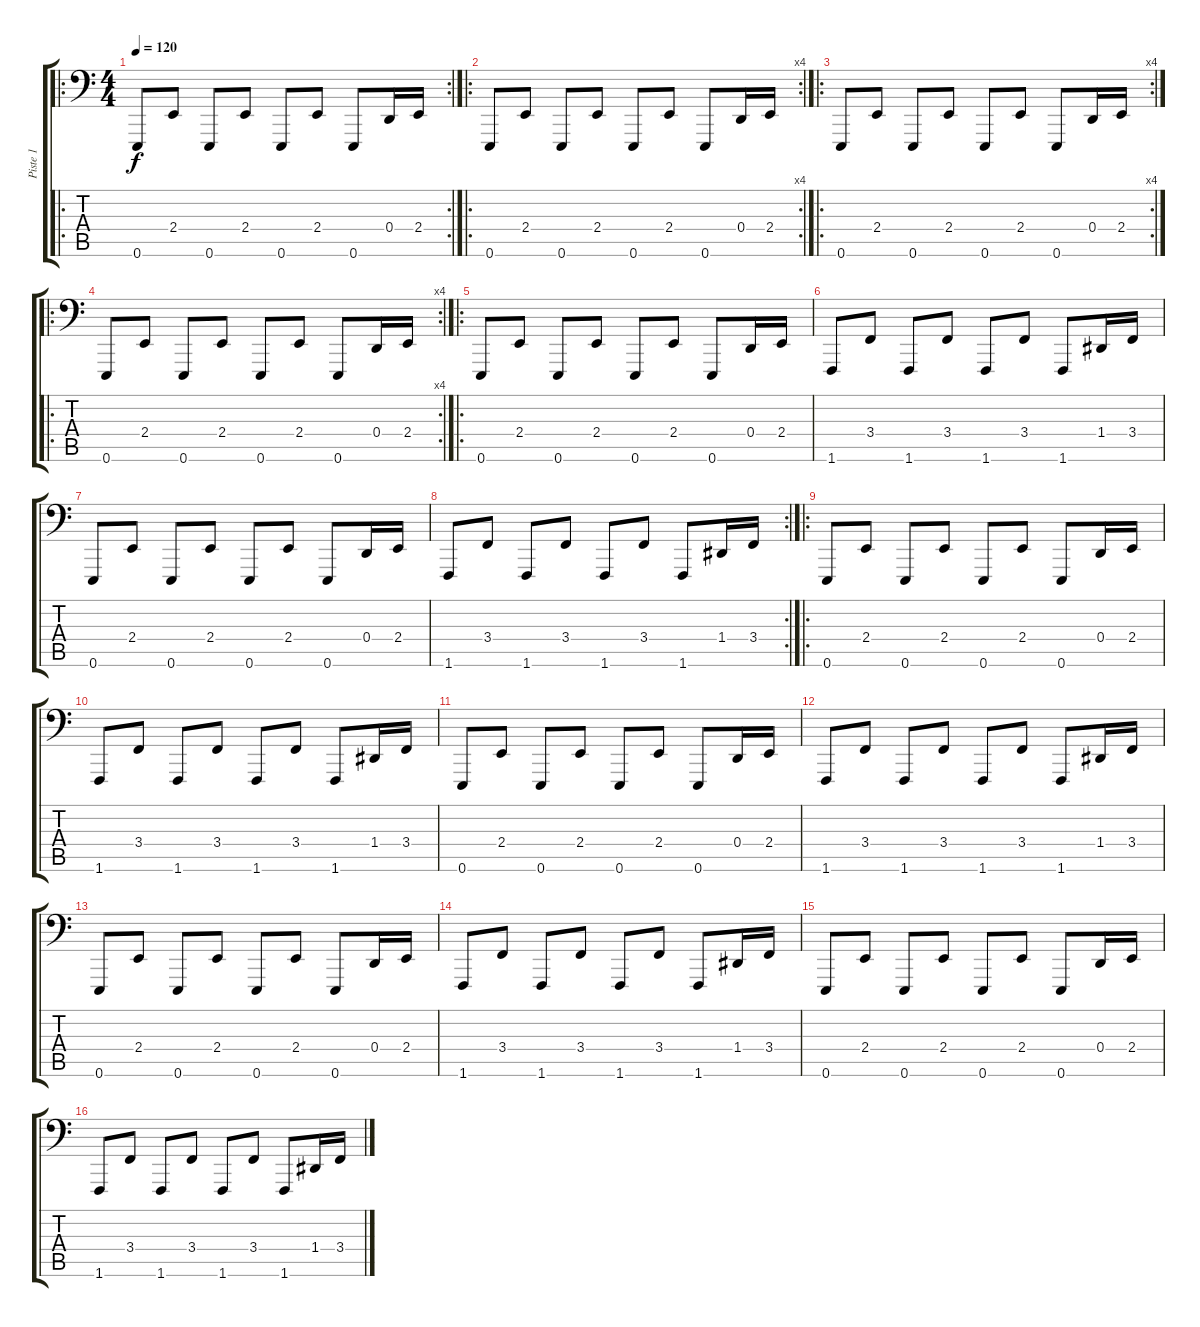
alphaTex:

\track ("Piste 1" "Piste 1") {instrument honkytonkpiano}
\staff {score tabs}
\tuning (E3 B2 G2 D2 A1 E1) {hide}
\ro
\rc 2
\ts (4 4)
\tempo 120
\clef f4
\ks c
0.6.8{dy f instrument honkytonkpiano} 2.4.8 0.6.8 2.4.8 0.6.8 2.4.8 0.6.8 0.4.16 2.4.16 |
\ro
\rc 4
0.6.8 2.4.8 0.6.8 2.4.8 0.6.8 2.4.8 0.6.8 0.4.16 2.4.16 |
\ro
\rc 4
0.6.8 2.4.8 0.6.8 2.4.8 0.6.8 2.4.8 0.6.8 0.4.16 2.4.16 |
\ro
\rc 4
0.6.8 2.4.8 0.6.8 2.4.8 0.6.8 2.4.8 0.6.8 0.4.16 2.4.16 |
\ro
0.6.8 2.4.8 0.6.8 2.4.8 0.6.8 2.4.8 0.6.8 0.4.16 2.4.16 |
1.6.8 3.4.8 1.6.8 3.4.8 1.6.8 3.4.8 1.6.8 1.4.16 3.4.16 |
0.6.8 2.4.8 0.6.8 2.4.8 0.6.8 2.4.8 0.6.8 0.4.16 2.4.16 |
\rc 2
1.6.8 3.4.8 1.6.8 3.4.8 1.6.8 3.4.8 1.6.8 1.4.16 3.4.16 |
\ro
0.6.8 2.4.8 0.6.8 2.4.8 0.6.8 2.4.8 0.6.8 0.4.16 2.4.16 |
1.6.8 3.4.8 1.6.8 3.4.8 1.6.8 3.4.8 1.6.8 1.4.16 3.4.16 |
0.6.8 2.4.8 0.6.8 2.4.8 0.6.8 2.4.8 0.6.8 0.4.16 2.4.16 |
1.6.8 3.4.8 1.6.8 3.4.8 1.6.8 3.4.8 1.6.8 1.4.16 3.4.16 |
0.6.8 2.4.8 0.6.8 2.4.8 0.6.8 2.4.8 0.6.8 0.4.16 2.4.16 |
1.6.8 3.4.8 1.6.8 3.4.8 1.6.8 3.4.8 1.6.8 1.4.16 3.4.16 |
0.6.8 2.4.8 0.6.8 2.4.8 0.6.8 2.4.8 0.6.8 0.4.16 2.4.16 |
1.6.8 3.4.8 1.6.8 3.4.8 1.6.8 3.4.8 1.6.8 1.4.16 3.4.16
